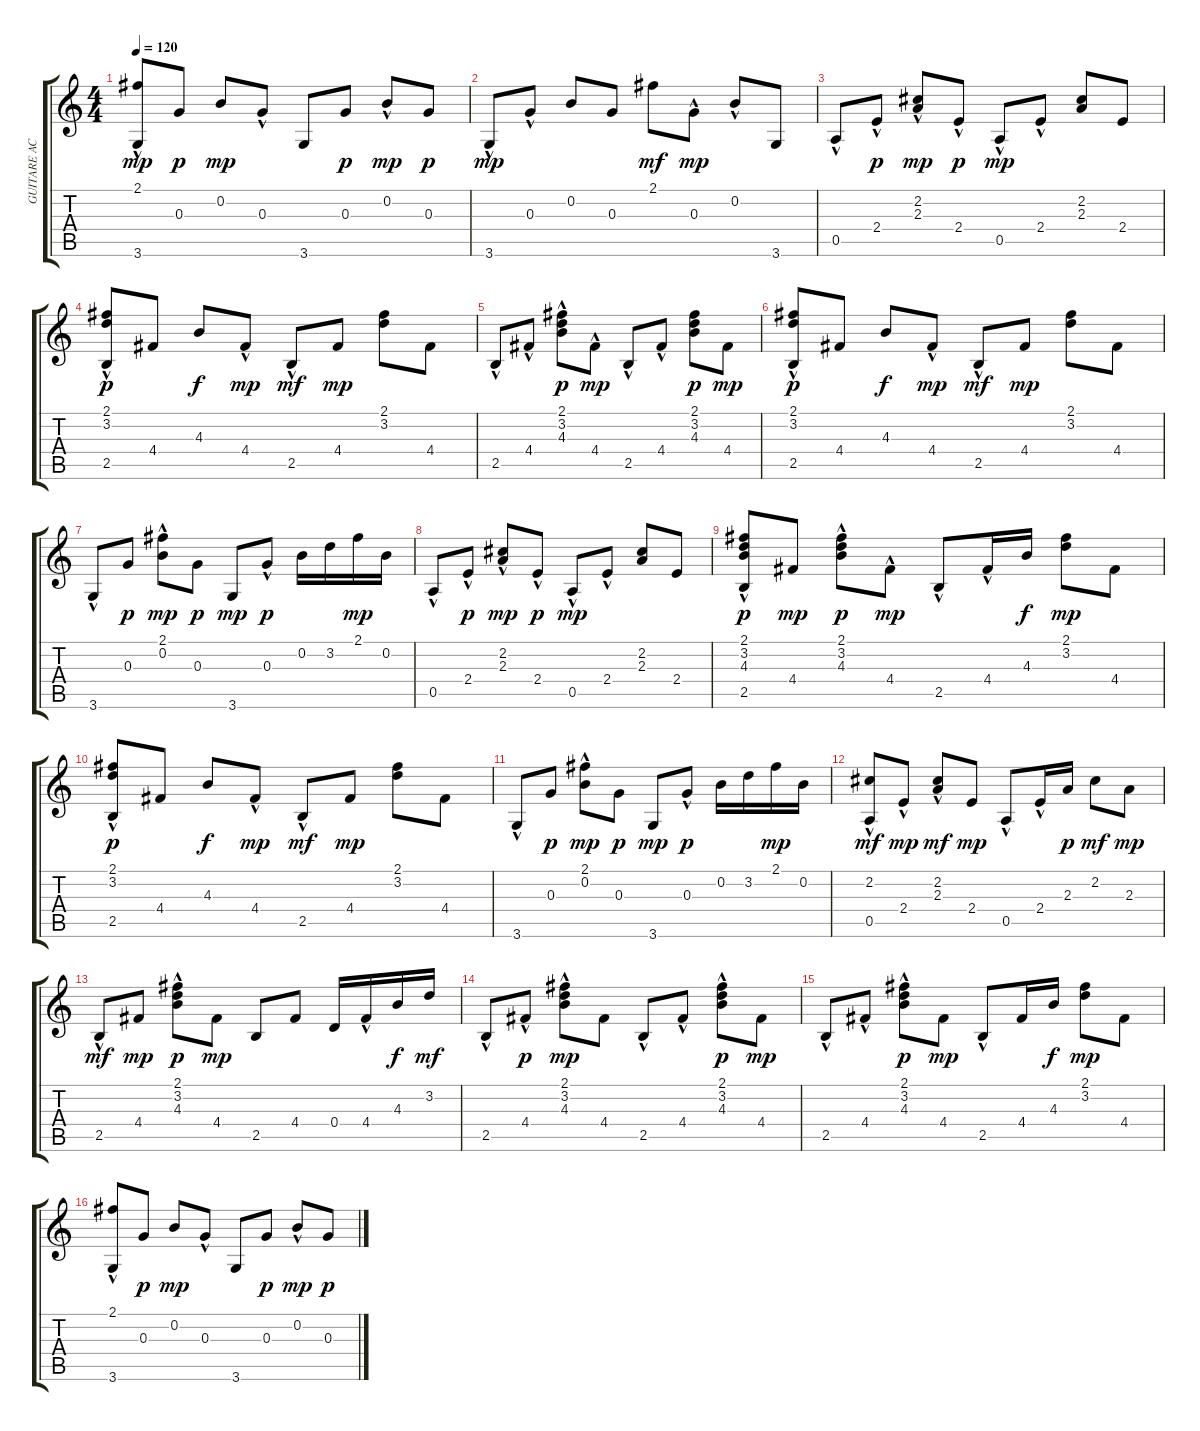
\track ("GUITARE ACC" "GUITARE AC") {instrument acousticguitarsteel}
\staff {score tabs}
\tuning (E4 B3 G3 D3 A2 E2) {hide}
\ts (4 4)
\tempo 120
\clef g2
\ks c
(2.1 3.6{hac}).8{dy mp} 0.3.8{dy p} 0.2.8{dy mp} 0.3{hac}.8 3.6.8 0.3.8{dy p} 0.2{hac}.8{dy mp} 0.3.8{dy p} |
3.6{hac}.8{dy mp} 0.3{hac}.8 0.2.8 0.3.8 2.1.8{dy mf} 0.3{hac}.8{dy mp} 0.2{hac}.8 3.6.8 |
0.5{hac}.8 2.4{hac}.8{dy p} (2.2{hac} 2.3).8{dy mp} 2.4{hac}.8{dy p} 0.5{hac}.8{dy mp} 2.4{hac}.8 (2.2 2.3).8 2.4.8 |
(2.1 3.2 2.5{hac}).8{dy p} 4.4.8 4.3.8{dy f} 4.4{hac}.8{dy mp} 2.5{hac}.8{dy mf} 4.4.8{dy mp} (2.1 3.2).8 4.4.8 |
2.5{hac}.8 4.4{hac}.8 (2.1{hac} 3.2{hac} 4.3{hac}).8{dy p} 4.4{hac}.8{dy mp} 2.5{hac}.8 4.4{hac}.8 (2.1 3.2 4.3).8{dy p} 4.4.8{dy mp} |
(2.1 3.2 2.5{hac}).8{dy p} 4.4.8 4.3.8{dy f} 4.4{hac}.8{dy mp} 2.5{hac}.8{dy mf} 4.4.8{dy mp} (2.1 3.2).8 4.4.8 |
3.6{hac}.8 0.3.8{dy p} (2.1{hac} 0.2{hac}).8{dy mp} 0.3.8{dy p} 3.6.8{dy mp} 0.3{hac}.8{dy p} 0.2.16 3.2.16 2.1.16{dy mp} 0.2.16 |
0.5{hac}.8 2.4{hac}.8{dy p} (2.2{hac} 2.3).8{dy mp} 2.4{hac}.8{dy p} 0.5{hac}.8{dy mp} 2.4{hac}.8 (2.2 2.3).8 2.4.8 |
(2.1{hac} 3.2{hac} 4.3{hac} 2.5{hac}).8{dy p} 4.4.8{dy mp} (2.1{hac} 3.2{hac} 4.3{hac}).8{dy p} 4.4{hac}.8{dy mp} 2.5{hac}.8 4.4{hac}.16 4.3.16{dy f} (2.1 3.2).8{dy mp} 4.4.8 |
(2.1 3.2 2.5{hac}).8{dy p} 4.4.8 4.3.8{dy f} 4.4{hac}.8{dy mp} 2.5{hac}.8{dy mf} 4.4.8{dy mp} (2.1 3.2).8 4.4.8 |
3.6{hac}.8 0.3.8{dy p} (2.1{hac} 0.2{hac}).8{dy mp} 0.3.8{dy p} 3.6.8{dy mp} 0.3{hac}.8{dy p} 0.2.16 3.2.16 2.1.16{dy mp} 0.2.16 |
(2.2{hac} 0.5{hac}).8{dy mf} 2.4{hac}.8{dy mp} (2.2{hac} 2.3).8{dy mf} 2.4.8{dy mp} 0.5{hac}.8 2.4{hac}.16 2.3.16{dy p} 2.2.8{dy mf} 2.3.8{dy mp} |
2.5{hac}.8{dy mf} 4.4.8{dy mp} (2.1{hac} 3.2 4.3).8{dy p} 4.4.8{dy mp} 2.5.8 4.4.8 0.4.16 4.4{hac}.16 4.3.16{dy f} 3.2.16{dy mf} |
2.5{hac}.8 4.4{hac}.8{dy p} (2.1{hac} 3.2{hac} 4.3{hac}).8{dy mp} 4.4.8 2.5{hac}.8 4.4{hac}.8 (2.1{hac} 3.2{hac} 4.3{hac}).8{dy p} 4.4.8{dy mp} |
2.5{hac}.8 4.4{hac}.8 (2.1{hac} 3.2{hac} 4.3{hac}).8{dy p} 4.4.8{dy mp} 2.5{hac}.8 4.4.16 4.3.16{dy f} (2.1 3.2).8{dy mp} 4.4.8 |
(2.1 3.6{hac}).8 0.3.8{dy p} 0.2.8{dy mp} 0.3{hac}.8 3.6.8 0.3.8{dy p} 0.2{hac}.8{dy mp} 0.3.8{dy p}
